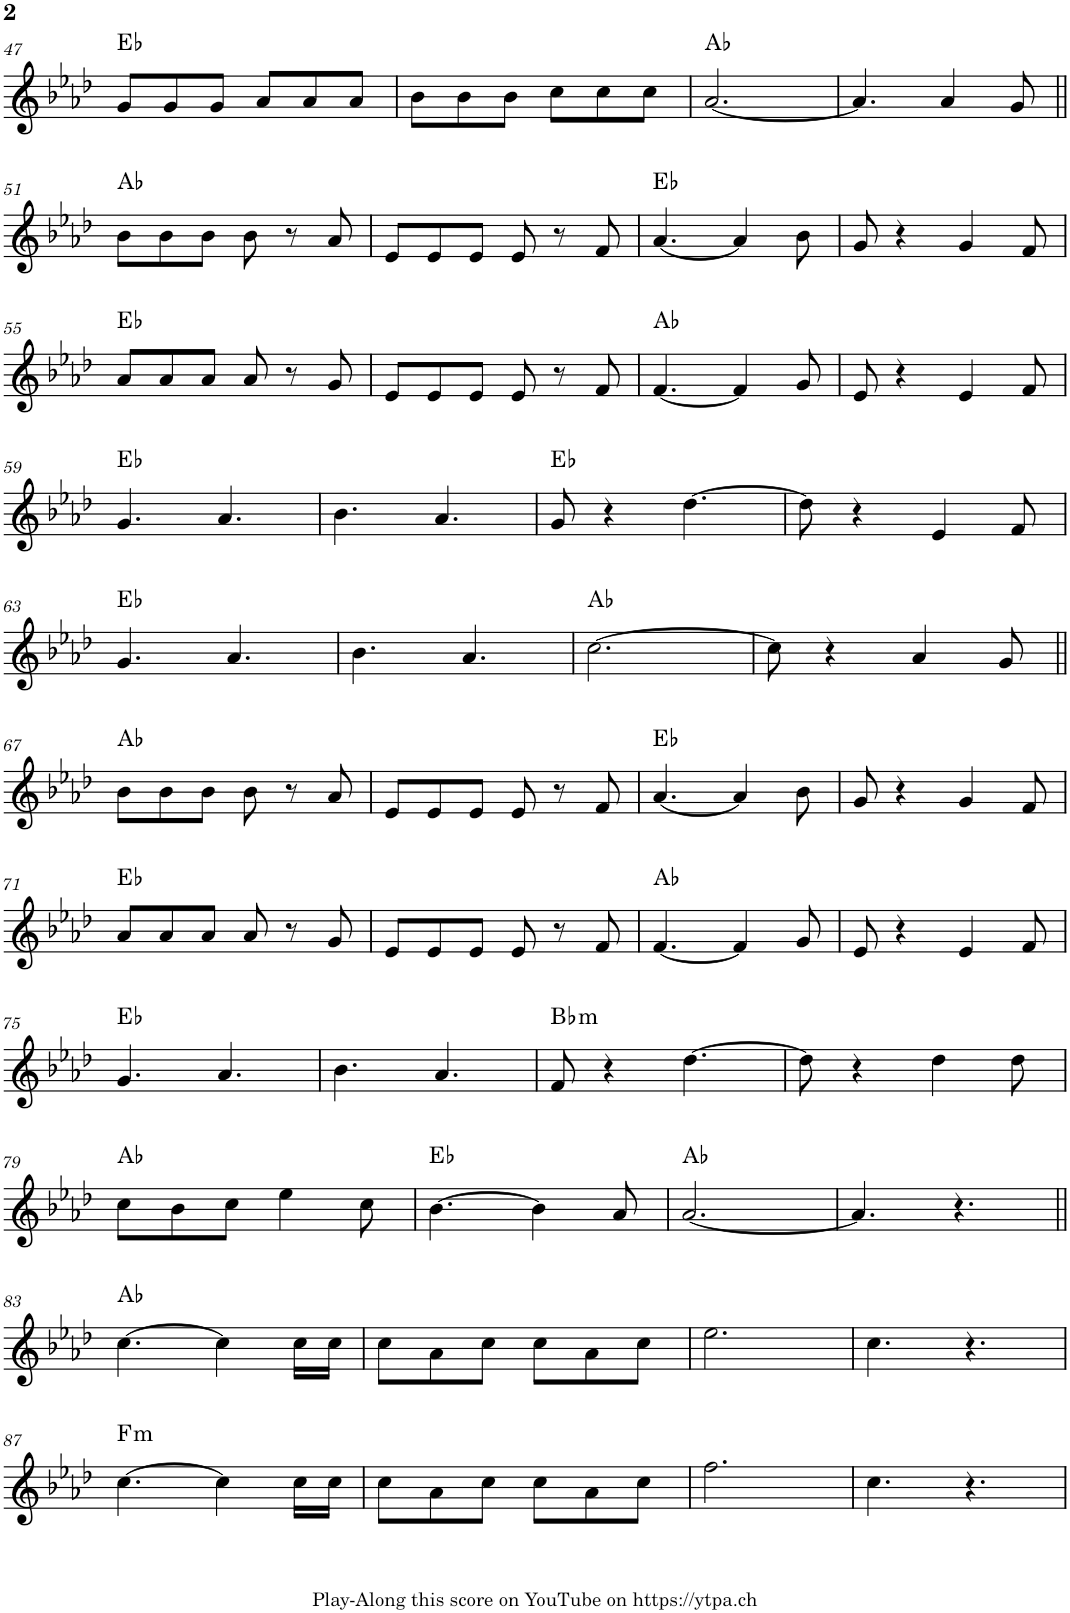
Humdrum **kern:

**kern	**harte
*part1	*part1
*staff1	*
*I"Piano	*
*I'Pno.	*
!!LO:PB:g=z
*clefG2	*
*k[b-e-a-d-]	*
*M6/8	*
=47	=47
8g/L	Eb:maj
8g/	.
8g/J	.
8a-/L	.
8a-/	.
8a-/J	.
=48	=48
8b-\L	.
8b-\	.
8b-\J	.
8cc\L	.
8cc\	.
8cc\J	.
=49	=49
[2.a-/	Ab:maj
=50	=50
4.a-/]	.
4a-/	.
8g/	.
!!LO:LB:g=z
=51||	=51||
8b-\L	Ab:maj
8b-\	.
8b-\J	.
8b-\	.
8r	.
8a-/	.
=52	=52
8e-/L	.
8e-/	.
8e-/J	.
8e-/	.
8r	.
8f/	.
=53	=53
[4.a-/	Eb:maj
4a-/]	.
8b-\	.
=54	=54
8g/	.
4r	.
4g/	.
8f/	.
!!LO:LB:g=z
=55	=55
8a-/L	Eb:maj
8a-/	.
8a-/J	.
8a-/	.
8r	.
8g/	.
=56	=56
8e-/L	.
8e-/	.
8e-/J	.
8e-/	.
8r	.
8f/	.
=57	=57
[4.f/	Ab:maj
4f/]	.
8g/	.
=58	=58
8e-/	.
4r	.
4e-/	.
8f/	.
!!LO:LB:g=z
=59	=59
4.g/	Eb:maj
4.a-/	.
=60	=60
4.b-\	.
4.a-/	.
=61	=61
8g/	Eb:maj
4r	.
[4.dd-\	.
=62	=62
8dd-\]	.
4r	.
4e-/	.
8f/	.
!!LO:LB:g=z
=63	=63
4.g/	Eb:maj
4.a-/	.
=64	=64
4.b-\	.
4.a-/	.
=65	=65
[2.cc\	Ab:maj
=66	=66
8cc\]	.
4r	.
4a-/	.
8g/	.
!!LO:LB:g=z
=67||	=67||
8b-\L	Ab:maj
8b-\	.
8b-\J	.
8b-\	.
8r	.
8a-/	.
=68	=68
8e-/L	.
8e-/	.
8e-/J	.
8e-/	.
8r	.
8f/	.
=69	=69
[4.a-/	Eb:maj
4a-/]	.
8b-\	.
=70	=70
8g/	.
4r	.
4g/	.
8f/	.
!!LO:LB:g=z
=71	=71
8a-/L	Eb:maj
8a-/	.
8a-/J	.
8a-/	.
8r	.
8g/	.
=72	=72
8e-/L	.
8e-/	.
8e-/J	.
8e-/	.
8r	.
8f/	.
=73	=73
[4.f/	Ab:maj
4f/]	.
8g/	.
=74	=74
8e-/	.
4r	.
4e-/	.
8f/	.
!!LO:LB:g=z
=75	=75
4.g/	Eb:maj
4.a-/	.
=76	=76
4.b-\	.
4.a-/	.
=77	=77
!	!LO:H:kt=m
8f/	Bb:min
4r	.
[4.dd-\	.
=78	=78
8dd-\]	.
4r	.
4dd-\	.
8dd-\	.
!!LO:LB:g=z
=79	=79
8cc\L	Ab:maj
8b-\	.
8cc\J	.
4ee-\	.
8cc\	.
=80	=80
[4.b-\	Eb:maj
4b-\]	.
8a-/	.
=81	=81
[2.a-/	Ab:maj
=82	=82
4.a-/]	.
4.r	.
!!LO:LB:g=z
=83||	=83||
[4.cc\	Ab:maj
4cc\]	.
16cc\LL	.
16cc\JJ	.
=84	=84
8cc\L	.
8a-\	.
8cc\J	.
8cc\L	.
8a-\	.
8cc\J	.
=85	=85
2.ee-\	.
=86	=86
4.cc\	.
4.r	.
!!LO:LB:g=z
=87	=87
!	!LO:H:kt=m
[4.cc\	F:min
4cc\]	.
16cc\LL	.
16cc\JJ	.
=88	=88
8cc\L	.
8a-\	.
8cc\J	.
8cc\L	.
8a-\	.
8cc\J	.
=89	=89
2.ff\	.
=90	=90
4.cc\	.
4.r	.
=	=
*-	*-
